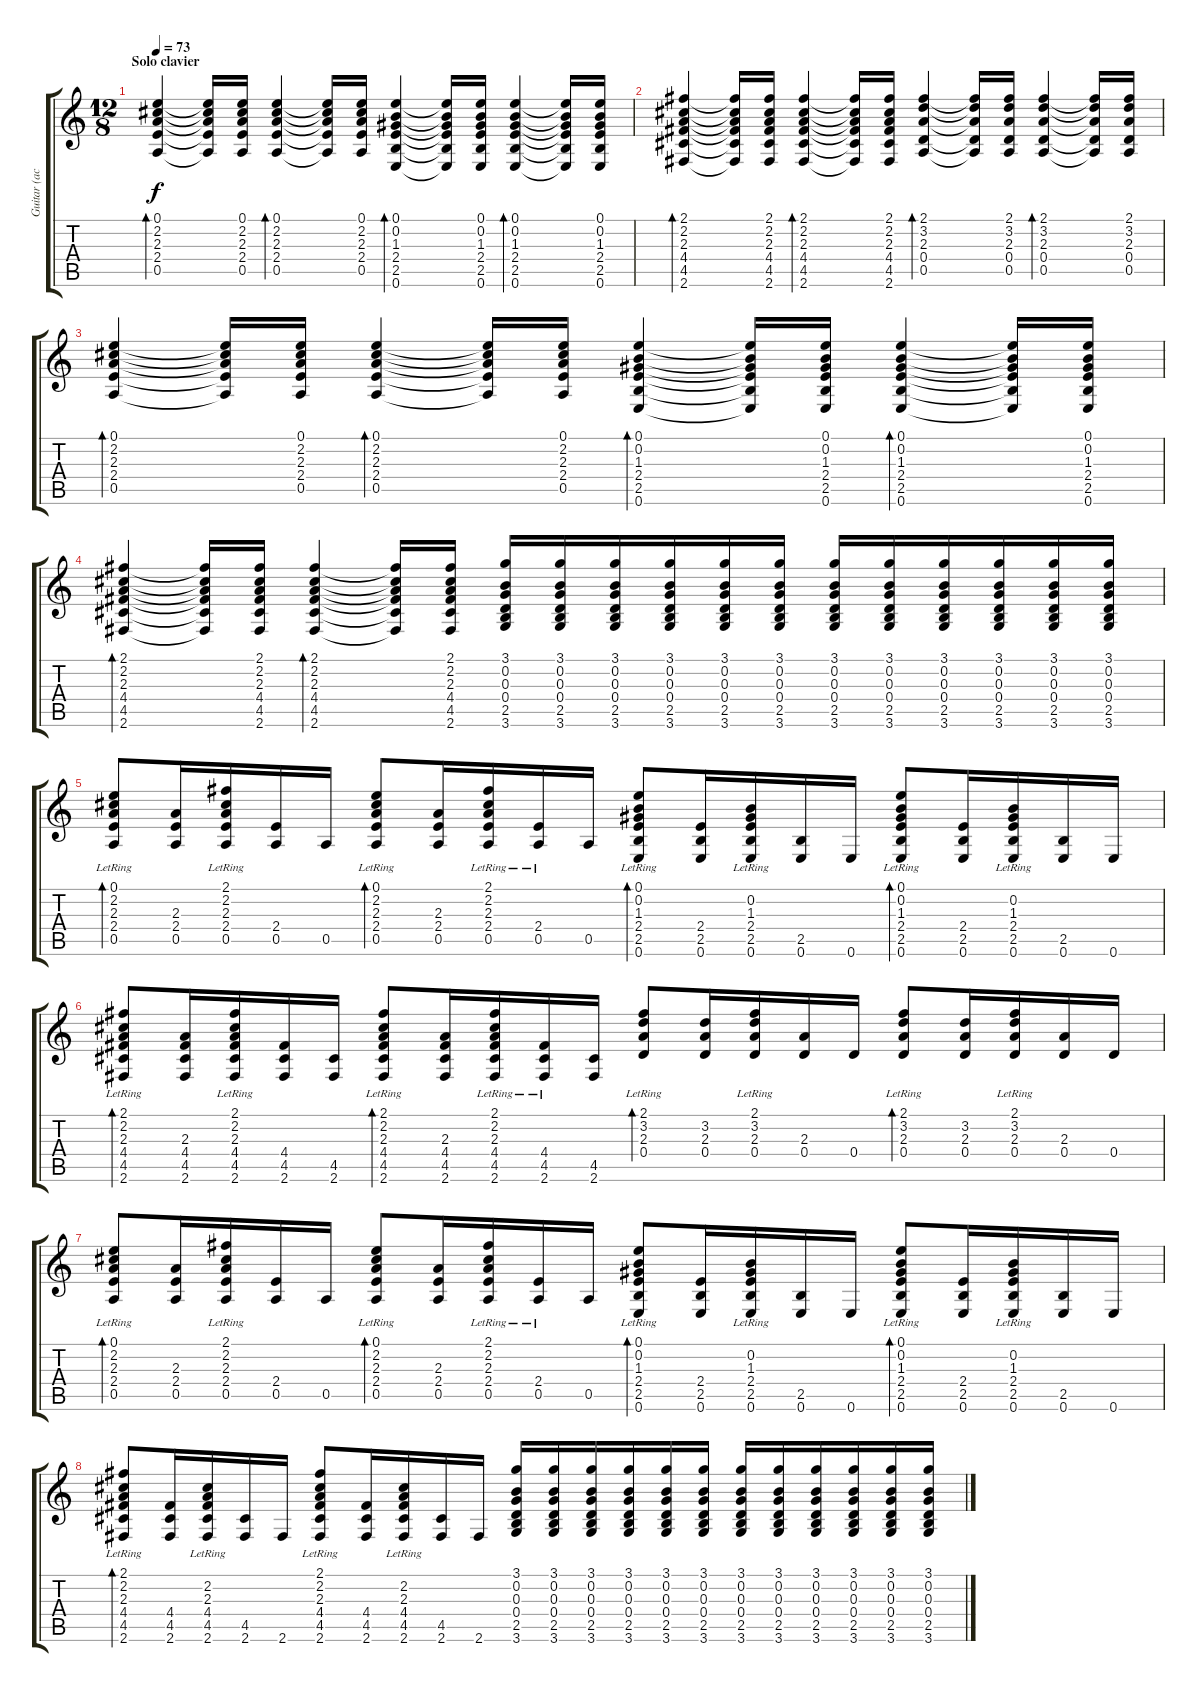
\track ("Guitar (acoustic 2)" "Guitar (ac") {instrument acousticguitarsteel}
\staff {score tabs}
\tuning (E4 B3 G3 D3 A2 E2) {hide}
\ts (12 8)
\section ("" "Solo clavier")
\tempo 73
\clef g2
\ks c
(0.1 2.2 2.3 2.4 0.5).4{bd 60 dy f} (0.1{t} 2.2{t} 2.3{t} 2.4{t} 0.5{t}).16 (0.1 2.2 2.3 2.4 0.5).16 (0.1 2.2 2.3 2.4 0.5).4{bd 60} (0.1{t} 2.2{t} 2.3{t} 2.4{t} 0.5{t}).16 (0.1 2.2 2.3 2.4 0.5).16 (0.1 0.2 1.3 2.4 2.5 0.6).4{bd 60} (0.1{t} 0.2{t} 1.3{t} 2.4{t} 2.5{t} 0.6{t}).16 (0.1 0.2 1.3 2.4 2.5 0.6).16 (0.1 0.2 1.3 2.4 2.5 0.6).4{bd 60} (0.1{t} 0.2{t} 1.3{t} 2.4{t} 2.5{t} 0.6{t}).16 (0.1 0.2 1.3 2.4 2.5 0.6).16 |
(2.1 2.2 2.3 4.4 4.5 2.6).4{bd 60} (2.1{t} 2.2{t} 2.3{t} 4.4{t} 4.5{t} 2.6{t}).16 (2.1 2.2 2.3 4.4 4.5 2.6).16 (2.1 2.2 2.3 4.4 4.5 2.6).4{bd 60} (2.1{t} 2.2{t} 2.3{t} 4.4{t} 4.5{t} 2.6{t}).16 (2.1 2.2 2.3 4.4 4.5 2.6).16 (2.1 3.2 2.3 0.4 0.5).4{bd 60} (2.1{t} 3.2{t} 2.3{t} 0.4{t} 0.5{t}).16 (2.1 3.2 2.3 0.4 0.5).16 (2.1 3.2 2.3 0.4 0.5).4{bd 60} (2.1{t} 3.2{t} 2.3{t} 0.4{t} 0.5{t}).16 (2.1 3.2 2.3 0.4 0.5).16 |
(0.1 2.2 2.3 2.4 0.5).4{bd 60} (0.1{t} 2.2{t} 2.3{t} 2.4{t} 0.5{t}).16 (0.1 2.2 2.3 2.4 0.5).16 (0.1 2.2 2.3 2.4 0.5).4{bd 60} (0.1{t} 2.2{t} 2.3{t} 2.4{t} 0.5{t}).16 (0.1 2.2 2.3 2.4 0.5).16 (0.1 0.2 1.3 2.4 2.5 0.6).4{bd 60} (0.1{t} 0.2{t} 1.3{t} 2.4{t} 2.5{t} 0.6{t}).16 (0.1 0.2 1.3 2.4 2.5 0.6).16 (0.1 0.2 1.3 2.4 2.5 0.6).4{bd 60} (0.1{t} 0.2{t} 1.3{t} 2.4{t} 2.5{t} 0.6{t}).16 (0.1 0.2 1.3 2.4 2.5 0.6).16 |
(2.1 2.2 2.3 4.4 4.5 2.6).4{bd 60} (2.1{t} 2.2{t} 2.3{t} 4.4{t} 4.5{t} 2.6{t}).16 (2.1 2.2 2.3 4.4 4.5 2.6).16 (2.1 2.2 2.3 4.4 4.5 2.6).4{bd 60} (2.1{t} 2.2{t} 2.3{t} 4.4{t} 4.5{t} 2.6{t}).16 (2.1 2.2 2.3 4.4 4.5 2.6).16 (3.1 0.2 0.3 0.4 2.5 3.6).16 (3.1 0.2 0.3 0.4 2.5 3.6).16 (3.1 0.2 0.3 0.4 2.5 3.6).16 (3.1 0.2 0.3 0.4 2.5 3.6).16 (3.1 0.2 0.3 0.4 2.5 3.6).16 (3.1 0.2 0.3 0.4 2.5 3.6).16 (3.1 0.2 0.3 0.4 2.5 3.6).16 (3.1 0.2 0.3 0.4 2.5 3.6).16 (3.1 0.2 0.3 0.4 2.5 3.6).16 (3.1 0.2 0.3 0.4 2.5 3.6).16 (3.1 0.2 0.3 0.4 2.5 3.6).16 (3.1 0.2 0.3 0.4 2.5 3.6).16 |
(0.1{lr} 2.2{lr} 2.3 2.4 0.5).8{bd 60} (2.3 2.4 0.5).16 (2.1{lr} 2.2{lr} 2.3{lr} 2.4 0.5).16 (2.4 0.5).16 0.5.16 (0.1{lr} 2.2{lr} 2.3 2.4 0.5).8{bd 60} (2.3 2.4 0.5).16 (2.1{lr} 2.2{lr} 2.3{lr} 2.4 0.5).16 (2.4{lr} 0.5).16 0.5.16 (0.1{lr} 0.2{lr} 1.3{lr} 2.4 2.5 0.6).8{bd 60} (2.4 2.5 0.6).16 (0.2{lr} 1.3{lr} 2.4{lr} 2.5 0.6).16 (2.5 0.6).16 0.6.16 (0.1{lr} 0.2{lr} 1.3{lr} 2.4 2.5 0.6).8{bd 60} (2.4 2.5 0.6).16 (0.2{lr} 1.3{lr} 2.4{lr} 2.5 0.6).16 (2.5 0.6).16 0.6.16 |
(2.1{lr} 2.2{lr} 2.3 4.4 4.5 2.6).8{bd 60} (2.3 4.4 4.5 2.6).16 (2.1{lr} 2.2{lr} 2.3{lr} 4.4 4.5 2.6).16 (4.4 4.5 2.6).16 (4.5 2.6).16 (2.1{lr} 2.2{lr} 2.3 4.4 4.5 2.6).8{bd 60} (2.3 4.4 4.5 2.6).16 (2.1{lr} 2.2{lr} 2.3{lr} 4.4 4.5 2.6).16 (4.4{lr} 4.5 2.6).16 (4.5 2.6).16 (2.1{lr} 3.2 2.3 0.4).8{bd 60} (3.2 2.3 0.4).16 (2.1{lr} 3.2{lr} 2.3{lr} 0.4{lr}).16 (2.3 0.4).16 0.4.16 (2.1{lr} 3.2 2.3 0.4).8{bd 60} (3.2 2.3 0.4).16 (2.1{lr} 3.2{lr} 2.3{lr} 0.4{lr}).16 (2.3 0.4).16 0.4.16 |
(0.1{lr} 2.2{lr} 2.3 2.4 0.5).8{bd 60} (2.3 2.4 0.5).16 (2.1{lr} 2.2{lr} 2.3{lr} 2.4 0.5).16 (2.4 0.5).16 0.5.16 (0.1{lr} 2.2{lr} 2.3 2.4 0.5).8{bd 60} (2.3 2.4 0.5).16 (2.1{lr} 2.2{lr} 2.3{lr} 2.4 0.5).16 (2.4{lr} 0.5).16 0.5.16 (0.1{lr} 0.2{lr} 1.3{lr} 2.4 2.5 0.6).8{bd 60} (2.4 2.5 0.6).16 (0.2{lr} 1.3{lr} 2.4{lr} 2.5 0.6).16 (2.5 0.6).16 0.6.16 (0.1{lr} 0.2{lr} 1.3{lr} 2.4 2.5 0.6).8{bd 60} (2.4 2.5 0.6).16 (0.2{lr} 1.3{lr} 2.4{lr} 2.5 0.6).16 (2.5 0.6).16 0.6.16 |
(2.1{lr} 2.2{lr} 2.3{lr} 4.4 4.5 2.6).8{bd 60} (4.4 4.5 2.6).16 (2.2{lr} 2.3{lr} 4.4{lr} 4.5 2.6).16 (4.5 2.6).16 2.6.16 (2.1{lr} 2.2{lr} 2.3{lr} 4.4 4.5 2.6).8 (4.4 4.5 2.6).16 (2.2{lr} 2.3{lr} 4.4{lr} 4.5 2.6).16 (4.5 2.6).16 2.6.16 (3.1 0.2 0.3 0.4 2.5 3.6).16 (3.1 0.2 0.3 0.4 2.5 3.6).16 (3.1 0.2 0.3 0.4 2.5 3.6).16 (3.1 0.2 0.3 0.4 2.5 3.6).16 (3.1 0.2 0.3 0.4 2.5 3.6).16 (3.1 0.2 0.3 0.4 2.5 3.6).16 (3.1 0.2 0.3 0.4 2.5 3.6).16 (3.1 0.2 0.3 0.4 2.5 3.6).16 (3.1 0.2 0.3 0.4 2.5 3.6).16 (3.1 0.2 0.3 0.4 2.5 3.6).16 (3.1 0.2 0.3 0.4 2.5 3.6).16 (3.1 0.2 0.3 0.4 2.5 3.6).16
